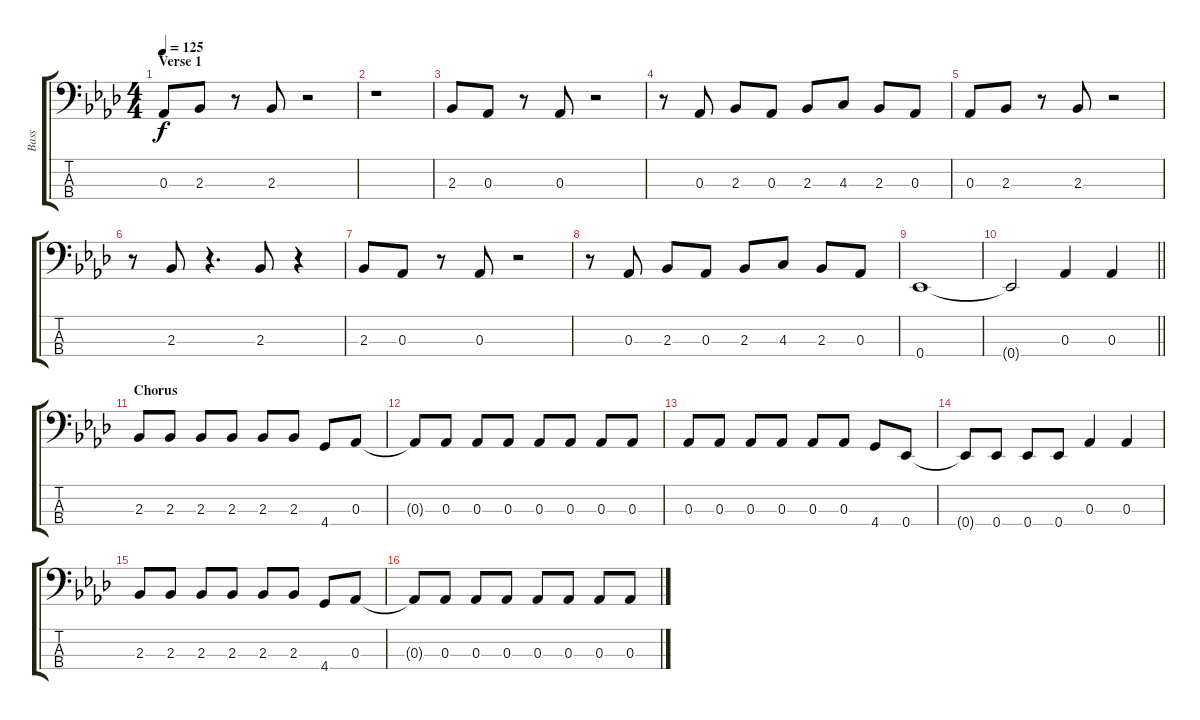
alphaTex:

\track ("Bass" "Bass") {instrument electricbassfinger}
\staff {score tabs}
\tuning (Gb2 Db2 Ab1 Eb1) {hide}
\ts (4 4)
\section ("" "Verse 1")
\tempo 125
\clef f4
\ks fminor
0.3.8{dy f} 2.3.8 r.8 2.3.8 r.2 |
r.1 |
2.3.8 0.3.8 r.8 0.3.8 r.2 |
r.8 0.3.8 2.3.8 0.3.8 2.3.8 4.3.8 2.3.8 0.3.8 |
0.3.8 2.3.8 r.8 2.3.8 r.2 |
r.8 2.3.8 r.4{d} 2.3.8 r.4 |
2.3.8 0.3.8 r.8 0.3.8 r.2 |
r.8 0.3.8 2.3.8 0.3.8 2.3.8 4.3.8 2.3.8 0.3.8 |
0.4.1 |
\barLineRight lightlight
0.4{t}.2 0.3.4 0.3.4 |
\section ("" "Chorus")
2.3.8 2.3.8 2.3.8 2.3.8 2.3.8 2.3.8 4.4.8 0.3.8 |
0.3{t}.8 0.3.8 0.3.8 0.3.8 0.3.8 0.3.8 0.3.8 0.3.8 |
0.3.8 0.3.8 0.3.8 0.3.8 0.3.8 0.3.8 4.4.8 0.4.8 |
0.4{t}.8 0.4.8 0.4.8 0.4.8 0.3.4 0.3.4 |
2.3.8 2.3.8 2.3.8 2.3.8 2.3.8 2.3.8 4.4.8 0.3.8 |
0.3{t}.8 0.3.8 0.3.8 0.3.8 0.3.8 0.3.8 0.3.8 0.3.8
